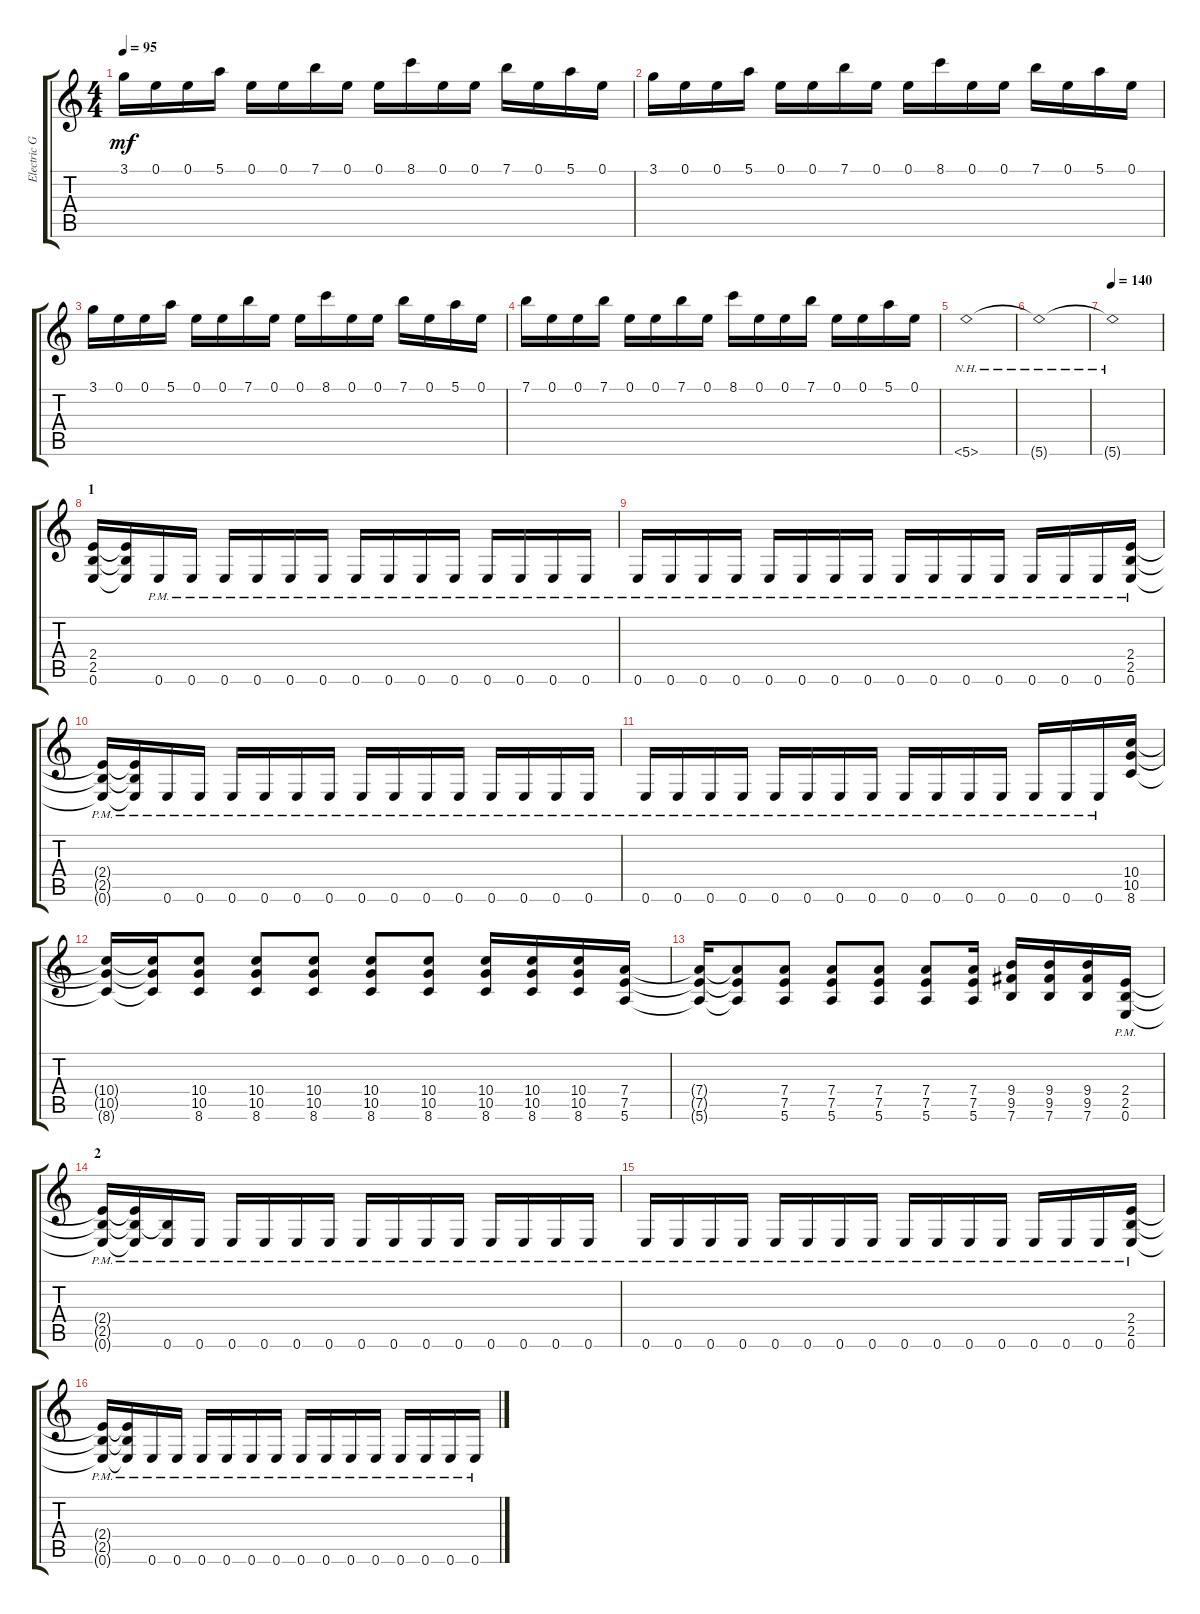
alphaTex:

\track ("Electric Guitar" "Electric G") {instrument distortionguitar}
\staff {score tabs}
\tuning (E4 B3 G3 D3 A2 E2) {hide}
\ts (4 4)
\tempo 95
\clef g2
\ks c
3.1.16{dy mf} 0.1.16 0.1.16 5.1.16 0.1.16 0.1.16 7.1.16 0.1.16 0.1.16 8.1.16 0.1.16 0.1.16 7.1.16 0.1.16 5.1.16 0.1.16 |
3.1.16 0.1.16 0.1.16 5.1.16 0.1.16 0.1.16 7.1.16 0.1.16 0.1.16 8.1.16 0.1.16 0.1.16 7.1.16 0.1.16 5.1.16 0.1.16 |
3.1.16 0.1.16 0.1.16 5.1.16 0.1.16 0.1.16 7.1.16 0.1.16 0.1.16 8.1.16 0.1.16 0.1.16 7.1.16 0.1.16 5.1.16 0.1.16 |
7.1.16 0.1.16 0.1.16 7.1.16 0.1.16 0.1.16 7.1.16 0.1.16 8.1.16 0.1.16 0.1.16 7.1.16 0.1.16 0.1.16 5.1.16 0.1.16 |
5.6{nh}.1 |
5.6{nh t}.1 |
\tempo 140
5.6{nh t}.1 |
\section ("" "1")
(2.4 2.5 0.6).16 (2.4{t} 2.5{t} 0.6{t}).16 0.6{pm}.16 0.6{pm}.16 0.6{pm}.16 0.6{pm}.16 0.6{pm}.16 0.6{pm}.16 0.6{pm}.16 0.6{pm}.16 0.6{pm}.16 0.6{pm}.16 0.6{pm}.16 0.6{pm}.16 0.6{pm}.16 0.6{pm}.16 |
0.6{pm}.16 0.6{pm}.16 0.6{pm}.16 0.6{pm}.16 0.6{pm}.16 0.6{pm}.16 0.6{pm}.16 0.6{pm}.16 0.6{pm}.16 0.6{pm}.16 0.6{pm}.16 0.6{pm}.16 0.6{pm}.16 0.6{pm}.16 0.6{pm}.16 (2.4 2.5 0.6{pm}).16 |
(2.4{t} 2.5{t} 0.6{pm t}).16 (2.4{t} 2.5{t} 0.6{pm t}).16 0.6{pm}.16 0.6{pm}.16 0.6{pm}.16 0.6{pm}.16 0.6{pm}.16 0.6{pm}.16 0.6{pm}.16 0.6{pm}.16 0.6{pm}.16 0.6{pm}.16 0.6{pm}.16 0.6{pm}.16 0.6{pm}.16 0.6{pm}.16 |
0.6{pm}.16 0.6{pm}.16 0.6{pm}.16 0.6{pm}.16 0.6{pm}.16 0.6{pm}.16 0.6{pm}.16 0.6{pm}.16 0.6{pm}.16 0.6{pm}.16 0.6{pm}.16 0.6{pm}.16 0.6{pm}.16 0.6{pm}.16 0.6{pm}.16 (10.4 10.5 8.6).16 |
(10.4{t} 10.5{t} 8.6{t}).16 (10.4{t} 10.5{t} 8.6{t}).16 (10.4 10.5 8.6).8 (10.4 10.5 8.6).8 (10.4 10.5 8.6).8 (10.4 10.5 8.6).8 (10.4 10.5 8.6).8 (10.4 10.5 8.6).16 (10.4 10.5 8.6).16 (10.4 10.5 8.6).16 (7.4 7.5 5.6).16 |
(7.4{t} 7.5{t} 5.6{t}).16 (7.4{t} 7.5{t} 5.6{t}).8 (7.4 7.5 5.6).8 (7.4 7.5 5.6).8 (7.4 7.5 5.6).8 (7.4 7.5 5.6).8 (7.4 7.5 5.6).16 (9.4 9.5 7.6).16 (9.4 9.5 7.6).16 (9.4 9.5 7.6).16 (2.4 2.5 0.6{pm}).16 |
\section ("" "2")
(2.4{t} 2.5{t} 0.6{pm t}).16 (2.4{t} 2.5{t} 0.6{pm t}).16 (2.5{t} 0.6{pm}).16 0.6{pm}.16 0.6{pm}.16 0.6{pm}.16 0.6{pm}.16 0.6{pm}.16 0.6{pm}.16 0.6{pm}.16 0.6{pm}.16 0.6{pm}.16 0.6{pm}.16 0.6{pm}.16 0.6{pm}.16 0.6{pm}.16 |
0.6{pm}.16 0.6{pm}.16 0.6{pm}.16 0.6{pm}.16 0.6{pm}.16 0.6{pm}.16 0.6{pm}.16 0.6{pm}.16 0.6{pm}.16 0.6{pm}.16 0.6{pm}.16 0.6{pm}.16 0.6{pm}.16 0.6{pm}.16 0.6{pm}.16 (2.4 2.5 0.6{pm}).16 |
(2.4{t} 2.5{t} 0.6{pm t}).16 (2.4{t} 2.5{t} 0.6{pm t}).16 0.6{pm}.16 0.6{pm}.16 0.6{pm}.16 0.6{pm}.16 0.6{pm}.16 0.6{pm}.16 0.6{pm}.16 0.6{pm}.16 0.6{pm}.16 0.6{pm}.16 0.6{pm}.16 0.6{pm}.16 0.6{pm}.16 0.6{pm}.16
